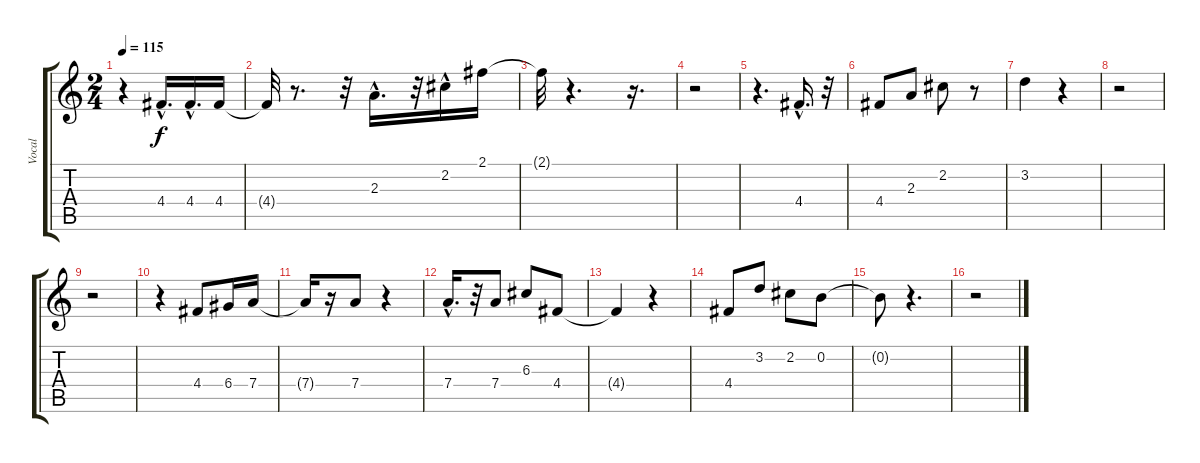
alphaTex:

\track ("Vocal" "Vocal") {instrument fretlessbass}
\staff {score tabs}
\tuning (E4 B3 G3 D3 A2 E2) {hide}
\ts (2 4)
\tempo 115
\clef g2
\ks c
r.4{dy f} 4.4{hac}.16{d} 4.4{hac}.16{d} 4.4.16 |
4.4{t}.32 r.8{d} r.32 2.3{hac}.16{d} r.32 2.2{hac}.16 2.1.16 |
2.1{t}.32 r.4{d} r.16{d} |
r.2 |
r.4{d} 4.4{hac}.16{d} r.32 |
4.4.8 2.3.8 2.2.8 r.8 |
3.2.4 r.4 |
r.2 |
r.2 |
r.4 4.4.8 6.4.16 7.4.16 |
7.4{t}.16 r.16 7.4.8 r.4 |
7.4{hac}.16{d} r.32 7.4.8 6.3.8 4.4.8 |
4.4{t}.4 r.4 |
4.4.8 3.2.8 2.2.8 0.2.8 |
0.2{t}.8 r.4{d} |
r.2
